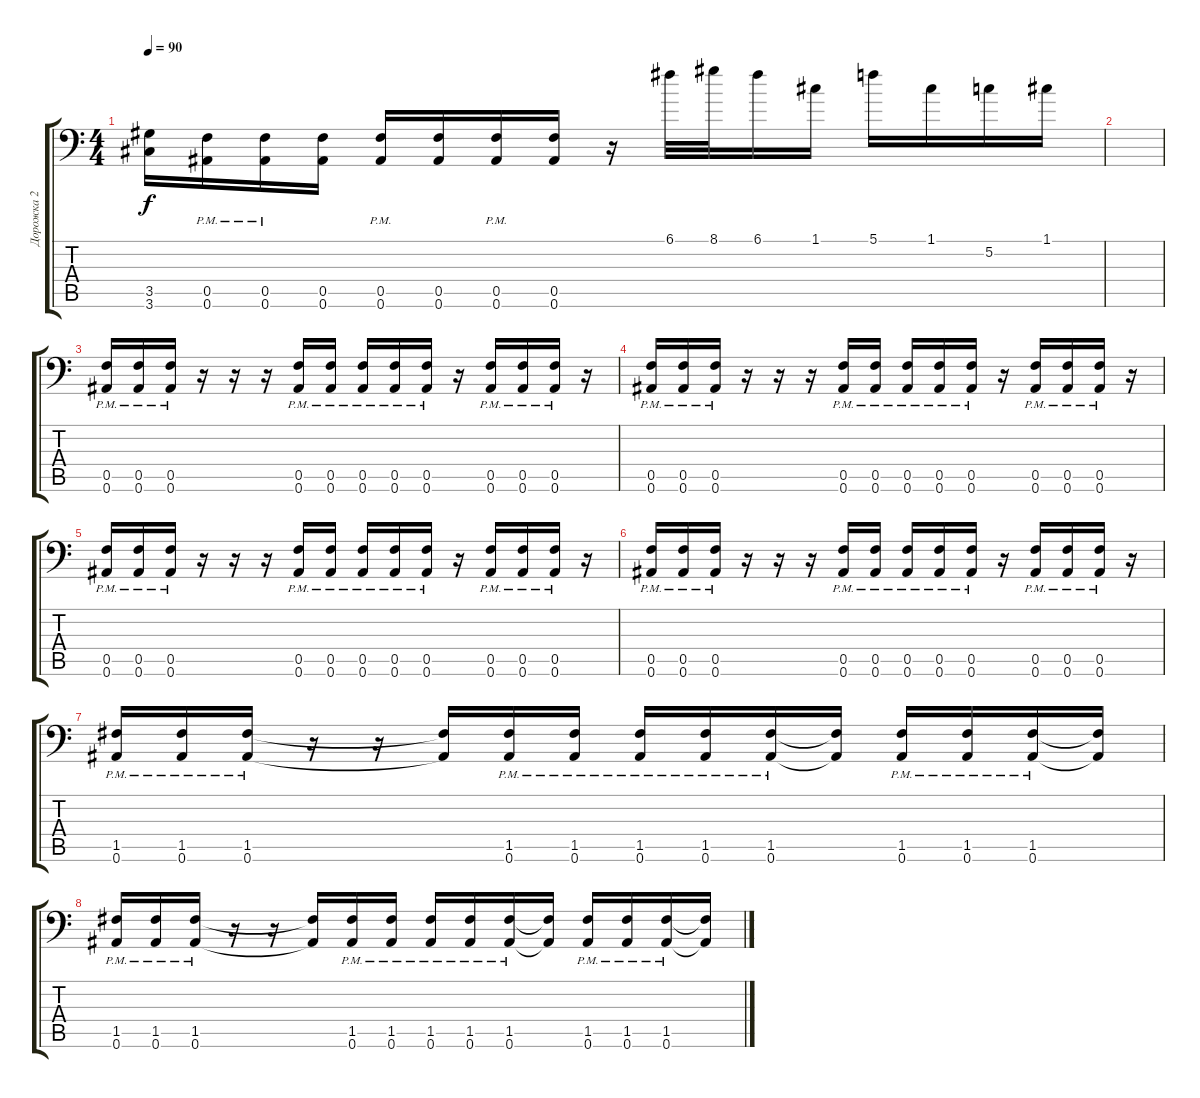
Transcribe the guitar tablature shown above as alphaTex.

\track ("Дорожка 2" "Дорожка 2") {instrument distortionguitar}
\staff {score tabs}
\tuning (C4 G3 Eb3 Bb2 F2 Bb1) {hide}
\ts (4 4)
\tempo 90
\clef f4
\ks c
(3.5 3.6).16{dy f} (0.5{pm} 0.6{pm}).16 (0.5{pm} 0.6{pm}).16 (0.5 0.6).16 (0.5{pm} 0.6{pm}).16 (0.5 0.6).16 (0.5{pm} 0.6{pm}).16 (0.5 0.6).16 r.16 6.1.32 8.1.32 6.1.16 1.1.16 5.1.16 1.1.16 5.2.16 1.1.16 |
|
(0.5{pm} 0.6{pm}).16 (0.5{pm} 0.6{pm}).16 (0.5{pm} 0.6{pm}).16 r.16 r.16 r.16 (0.5{pm} 0.6{pm}).16 (0.5{pm} 0.6{pm}).16 (0.5{pm} 0.6{pm}).16 (0.5{pm} 0.6{pm}).16 (0.5{pm} 0.6{pm}).16 r.16 (0.5{pm} 0.6{pm}).16 (0.5{pm} 0.6{pm}).16 (0.5{pm} 0.6{pm}).16 r.16 |
(0.5{pm} 0.6{pm}).16 (0.5{pm} 0.6{pm}).16 (0.5{pm} 0.6{pm}).16 r.16 r.16 r.16 (0.5{pm} 0.6{pm}).16 (0.5{pm} 0.6{pm}).16 (0.5{pm} 0.6{pm}).16 (0.5{pm} 0.6{pm}).16 (0.5{pm} 0.6{pm}).16 r.16 (0.5{pm} 0.6{pm}).16 (0.5{pm} 0.6{pm}).16 (0.5{pm} 0.6{pm}).16 r.16 |
(0.5{pm} 0.6{pm}).16 (0.5{pm} 0.6{pm}).16 (0.5{pm} 0.6{pm}).16 r.16 r.16 r.16 (0.5{pm} 0.6{pm}).16 (0.5{pm} 0.6{pm}).16 (0.5{pm} 0.6{pm}).16 (0.5{pm} 0.6{pm}).16 (0.5{pm} 0.6{pm}).16 r.16 (0.5{pm} 0.6{pm}).16 (0.5{pm} 0.6{pm}).16 (0.5{pm} 0.6{pm}).16 r.16 |
(0.5{pm} 0.6{pm}).16 (0.5{pm} 0.6{pm}).16 (0.5{pm} 0.6{pm}).16 r.16 r.16 r.16 (0.5{pm} 0.6{pm}).16 (0.5{pm} 0.6{pm}).16 (0.5{pm} 0.6{pm}).16 (0.5{pm} 0.6{pm}).16 (0.5{pm} 0.6{pm}).16 r.16 (0.5{pm} 0.6{pm}).16 (0.5{pm} 0.6{pm}).16 (0.5{pm} 0.6{pm}).16 r.16 |
(1.5{pm} 0.6{pm}).16 (1.5{pm} 0.6{pm}).16 (1.5{pm} 0.6{pm}).16 r.16 r.16 (1.5{t} 0.6{t}).16 (1.5{pm} 0.6{pm}).16 (1.5{pm} 0.6{pm}).16 (1.5{pm} 0.6{pm}).16 (1.5{pm} 0.6{pm}).16 (1.5{pm} 0.6{pm}).16 (1.5{t} 0.6{t}).16 (1.5{pm} 0.6{pm}).16 (1.5{pm} 0.6{pm}).16 (1.5{pm} 0.6{pm}).16 (1.5{t} 0.6{t}).16 |
(1.5{pm} 0.6{pm}).16 (1.5{pm} 0.6{pm}).16 (1.5{pm} 0.6{pm}).16 r.16 r.16 (1.5{t} 0.6{t}).16 (1.5{pm} 0.6{pm}).16 (1.5{pm} 0.6{pm}).16 (1.5{pm} 0.6{pm}).16 (1.5{pm} 0.6{pm}).16 (1.5{pm} 0.6{pm}).16 (1.5{t} 0.6{t}).16 (1.5{pm} 0.6{pm}).16 (1.5{pm} 0.6{pm}).16 (1.5{pm} 0.6{pm}).16 (1.5{t} 0.6{t}).16
